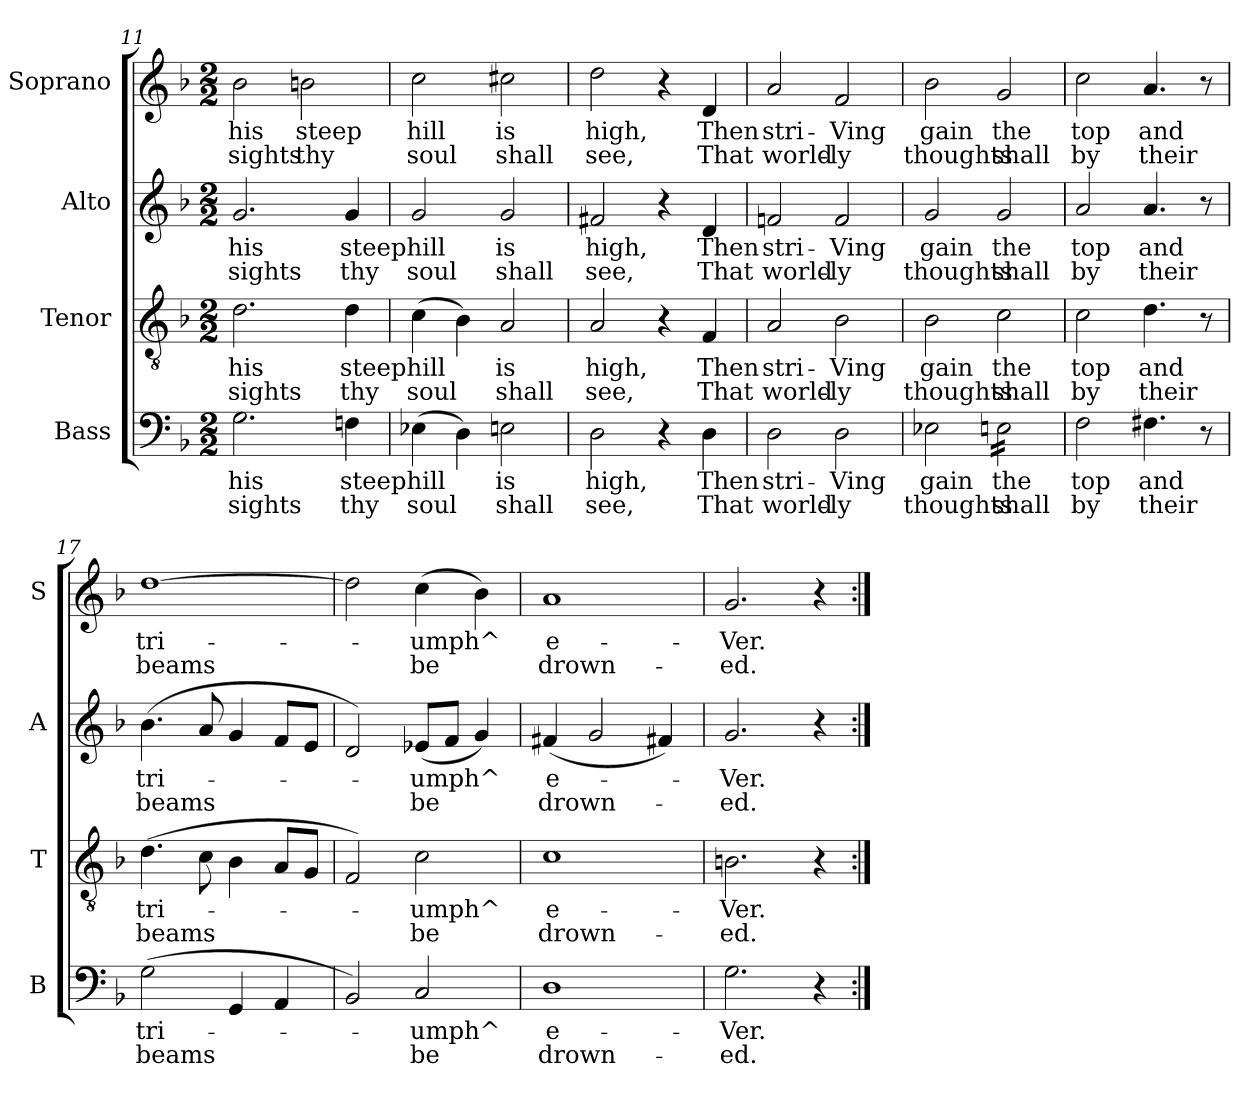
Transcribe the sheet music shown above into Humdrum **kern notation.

**kern	**text	**text	**kern	**text	**text	**kern	**text	**text	**kern	**text	**text
*part4	*part4	*part4	*part3	*part3	*part3	*part2	*part2	*part2	*part1	*part1	*part1
*staff4	*staff4	*staff4	*staff3	*staff3	*staff3	*staff2	*staff2	*staff2	*staff1	*staff1	*staff1
*I"Bass	*	*	*I"Tenor	*	*	*I"Alto	*	*	*I"Soprano	*	*
*I'B	*	*	*I'T	*	*	*I'A	*	*	*I'S	*	*
!!LO:PB:g=z
*clefF4	*	*	*clefGv2	*	*	*clefG2	*	*	*clefG2	*	*
*k[b-]	*	*	*k[b-]	*	*	*k[b-]	*	*	*k[b-]	*	*
*F:	*	*	*F:	*	*	*F:	*	*	*F:	*	*
*M2/2	*	*	*M2/2	*	*	*M2/2	*	*	*M2/2	*	*
=11	=11	=11	=11	=11	=11	=11	=11	=11	=11	=11	=11
!	!LO:LY:b:rj	!LO:LY:b:cj	!	!LO:LY:b:rj	!LO:LY:b:cj	!	!LO:LY:b:rj	!LO:LY:b:cj	!	!LO:LY:b:rj	!LO:LY:b:cj
2.G\	his	sights	2.d\	his	sights	2.g/	his	sights	2b-\	his	sights
!	!	!	!	!	!	!	!	!	!	!LO:LY:b:cj	!LO:LY:b:cj
.	.	.	.	.	.	.	.	.	2bn\	steep	thy
!	!LO:LY:b:cj	!LO:LY:b:cj	!	!LO:LY:b:cj	!LO:LY:b:cj	!	!LO:LY:b:cj	!LO:LY:b:cj	!	!	!
4Fn\	steep	thy	4d\	steep	thy	4g/	steep	thy	.	.	.
=12	=12	=12	=12	=12	=12	=12	=12	=12	=12	=12	=12
!	!LO:LY:b:cj	!LO:LY:b:cj	!	!LO:LY:b:cj	!LO:LY:b:cj	!	!LO:LY:b:cj	!LO:LY:b:cj	!	!LO:LY:b:cj	!LO:LY:b:cj
(>4E-X\	hill	soul	(>4c\	hill	soul	2g/	hill	soul	2cc\	hill	soul
4D\)	.	.	4B-\)	.	.	.	.	.	.	.	.
!	!LO:LY:b:cj	!LO:LY:b:cj	!	!LO:LY:b:cj	!LO:LY:b:cj	!	!LO:LY:b:cj	!LO:LY:b:cj	!	!LO:LY:b:cj	!LO:LY:b:cj
2En\	is	shall	2A/	is	shall	2g/	is	shall	2cc#X\	is	shall
=13	=13	=13	=13	=13	=13	=13	=13	=13	=13	=13	=13
!	!LO:LY:b:cj	!LO:LY:b:cj	!	!LO:LY:b:cj	!LO:LY:b:cj	!	!LO:LY:b:cj	!LO:LY:b:cj	!	!LO:LY:b:cj	!LO:LY:b:cj
2D\	high,	see,	2A/	high,	see,	2f#X/	high,	see,	2dd\	high,	see,
4r	.	.	4r	.	.	4r	.	.	4r	.	.
!	!LO:LY:b:cj	!LO:LY:b:cj	!	!LO:LY:b:cj	!LO:LY:b:cj	!	!LO:LY:b:cj	!LO:LY:b:cj	!	!LO:LY:b:cj	!LO:LY:b:cj
4D\	Then	That	4F/	Then	That	4d/	Then	That	4d/	Then	That
=14	=14	=14	=14	=14	=14	=14	=14	=14	=14	=14	=14
!	!LO:LY:b:cj	!LO:LY:b:cj	!	!LO:LY:b:cj	!LO:LY:b:cj	!	!LO:LY:b:cj	!LO:LY:b:cj	!	!LO:LY:b:cj	!LO:LY:b:cj
2D\	stri-	-world-	2A/	stri-	-world-	2fn/	stri-	-world-	2a/	stri-	-world-
!	!LO:LY:b:cj	!LO:LY:b:cj	!	!LO:LY:b:cj	!LO:LY:b:cj	!	!LO:LY:b:cj	!LO:LY:b:cj	!	!LO:LY:b:cj	!LO:LY:b:cj
2D\	-Ving	ly	2B-\	-Ving	ly	2f/	-Ving	ly	2f/	-Ving	ly
=15	=15	=15	=15	=15	=15	=15	=15	=15	=15	=15	=15
!	!LO:LY:b:cj	!LO:LY:b:cj	!	!LO:LY:b:cj	!LO:LY:b:cj	!	!LO:LY:b:cj	!LO:LY:b:cj	!	!LO:LY:b:cj	!LO:LY:b:cj
2E-X\	gain	thoughts	2B-\	gain	thoughts	2g/	gain	thoughts	2b-\	gain	thoughts
!	!LO:LY:b:cj	!LO:LY:b:cj	!	!LO:LY:b:cj	!LO:LY:b:cj	!	!LO:LY:b:cj	!LO:LY:b:cj	!	!LO:LY:b:cj	!LO:LY:b:cj
*tremolo	*	*	*	*	*	*	*	*	*	*	*
16En\LL	the	shall	2c\	the	shall	2g/	the	shall	2g/	the	shall
16En\	.	.	.	.	.	.	.	.	.	.	.
16En\	.	.	.	.	.	.	.	.	.	.	.
16En\	.	.	.	.	.	.	.	.	.	.	.
16En\	.	.	.	.	.	.	.	.	.	.	.
16En\	.	.	.	.	.	.	.	.	.	.	.
16En\	.	.	.	.	.	.	.	.	.	.	.
16En\JJ	.	.	.	.	.	.	.	.	.	.	.
*Xtremolo	*	*	*	*	*	*	*	*	*	*	*
!!LO:LB:g=z
=16	=16	=16	=16	=16	=16	=16	=16	=16	=16	=16	=16
!	!LO:LY:b:cj	!LO:LY:b:cj	!	!LO:LY:b:cj	!LO:LY:b:cj	!	!LO:LY:b:cj	!LO:LY:b:cj	!	!LO:LY:b:cj	!LO:LY:b:cj
2F\	top	by	2c\	top	by	2a/	top	by	2cc\	top	by
!	!LO:LY:b:cj	!LO:LY:b:cj	!	!LO:LY:b:cj	!LO:LY:b:cj	!	!LO:LY:b:cj	!LO:LY:b:cj	!	!LO:LY:b:cj	!LO:LY:b:cj
4.F#X\	and	their	4.d\	and	their	4.a/	and	their	4.a/	and	their
8r	.	.	8r	.	.	8r	.	.	8r	.	.
=17	=17	=17	=17	=17	=17	=17	=17	=17	=17	=17	=17
!	!LO:LY:b:cj	!LO:LY:b:cj	!	!LO:LY:b:cj	!LO:LY:b:cj	!	!LO:LY:b:cj	!LO:LY:b:cj	!	!LO:LY:b:cj	!LO:LY:b:cj
(>2G\	tri-	-beams	(>4.d\	tri-	-beams	(>4.b-\	tri-	-beams	[>1dd	tri-	-beams
.	.	.	8c\	.	.	8a/	.	.	.	.	.
4GG/	.	.	4B-\	.	.	4g/	.	.	.	.	.
4AA/	.	.	8A/L	.	.	8f/L	.	.	.	.	.
.	.	.	8G/J	.	.	8e/J	.	.	.	.	.
=18	=18	=18	=18	=18	=18	=18	=18	=18	=18	=18	=18
2BB-/)	.	.	2F/)	.	.	2d/)	.	.	2dd\]	.	.
!	!LO:LY:b:cj	!LO:LY:b:cj	!	!LO:LY:b:cj	!LO:LY:b:cj	!	!LO:LY:b:cj	!LO:LY:b:cj	!	!LO:LY:b:cj	!LO:LY:b:cj
2C/	umph^	be	2c\	umph^	be	(<8e-X/L	umph^	be	(>4cc\	umph^	be
.	.	.	.	.	.	8f/J	.	.	.	.	.
.	.	.	.	.	.	4g/)	.	.	4b-\)	.	.
=19	=19	=19	=19	=19	=19	=19	=19	=19	=19	=19	=19
!	!LO:LY:b:cj	!LO:LY:b:cj	!	!LO:LY:b:cj	!LO:LY:b:cj	!	!LO:LY:b:cj	!LO:LY:b:cj	!	!LO:LY:b:cj	!LO:LY:b:cj
1D	e-	-drown-	1c	e-	-drown-	(<4f#X/	e-	-drown-	1a	e-	-drown-
.	.	.	.	.	.	2g/	.	.	.	.	.
.	.	.	.	.	.	4f#X/)	.	.	.	.	.
=20	=20	=20	=20	=20	=20	=20	=20	=20	=20	=20	=20
!	!LO:LY:b:cj	!LO:LY:b:cj	!	!LO:LY:b:cj	!LO:LY:b:cj	!	!LO:LY:b:cj	!LO:LY:b:cj	!	!LO:LY:b:cj	!LO:LY:b:cj
2.G\	-Ver.	ed.	2.Bn\	-Ver.	ed.	2.g/	-Ver.	ed.	2.g/	-Ver.	ed.
4r	.	.	4r	.	.	4r	.	.	4r	.	.
=:|!	=:|!	=:|!	=:|!	=:|!	=:|!	=:|!	=:|!	=:|!	=:|!	=:|!	=:|!
*-	*-	*-	*-	*-	*-	*-	*-	*-	*-	*-	*-
